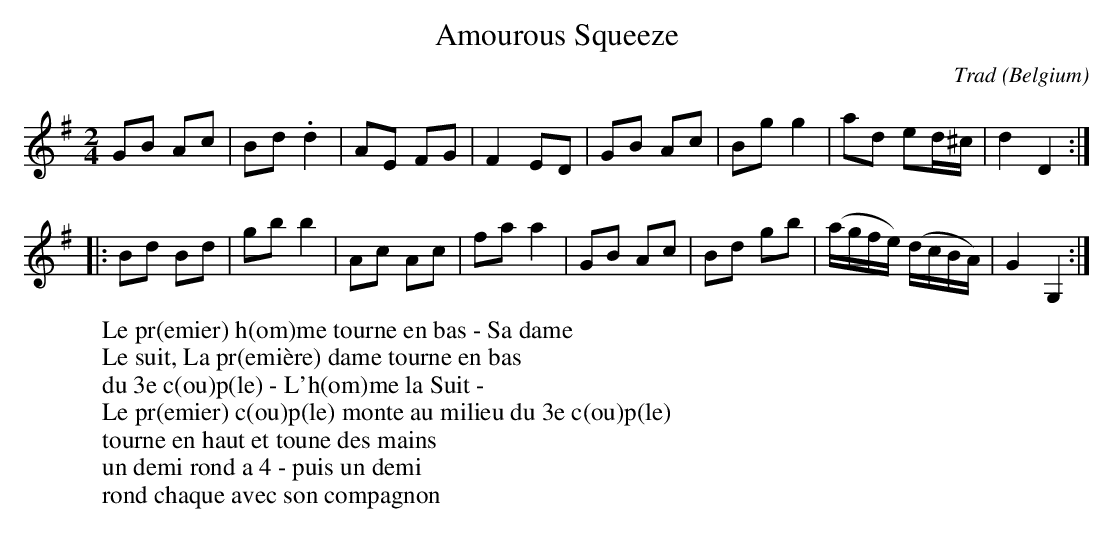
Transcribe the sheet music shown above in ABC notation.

X:1
T:Amourous Squeeze
C:Trad
O:Belgium
M:2/4
L:1/8
K:Gmaj
GB Ac|Bd .d2|AE FG|F2 ED|GB Ac|Bg g2|ad ed/2^c/2|d2D2:|
|:Bd Bd|gb b2|Ac Ac|fa a2|GB Ac|Bd gb|(a/2g/2f/2e/2) (d/2c/2B/2A/2)|G2G,2:|]
W:Le pr(emier) h(om)me tourne en bas - Sa dame
W:Le suit, La pr(emière) dame tourne en bas
W:du 3e c(ou)p(le) - L'h(om)me la Suit -
W:Le pr(emier) c(ou)p(le) monte au milieu du 3e c(ou)p(le)
W:tourne en haut et toune des mains
W:un demi rond a 4 - puis un demi
W:rond chaque avec son compagnon
